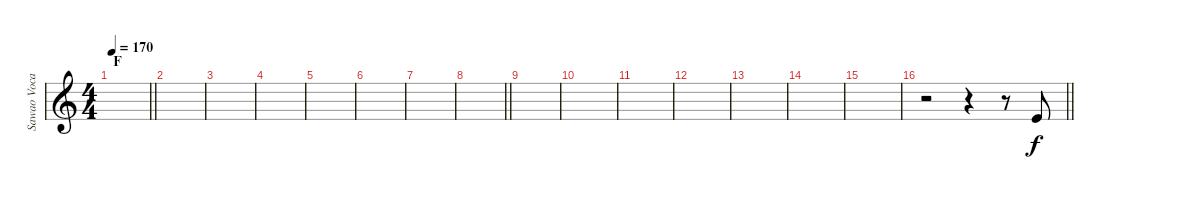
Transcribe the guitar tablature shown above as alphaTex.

\track ("Sawao Vocal" "Sawao Voca") {instrument synthbrass1}
\staff {score}
\tuning (E4 B3 G3 D3 A2 E2) {hide}
\ts (4 4)
\section ("" "F")
\tempo 170
\clef g2
\barLineRight lightlight
\ks c
|
\section ("" "")
|
|
|
|
|
|
\barLineRight lightlight
|
|
|
|
|
|
|
|
\barLineRight lightlight
r.2 r.4 r.8 0.1.8
